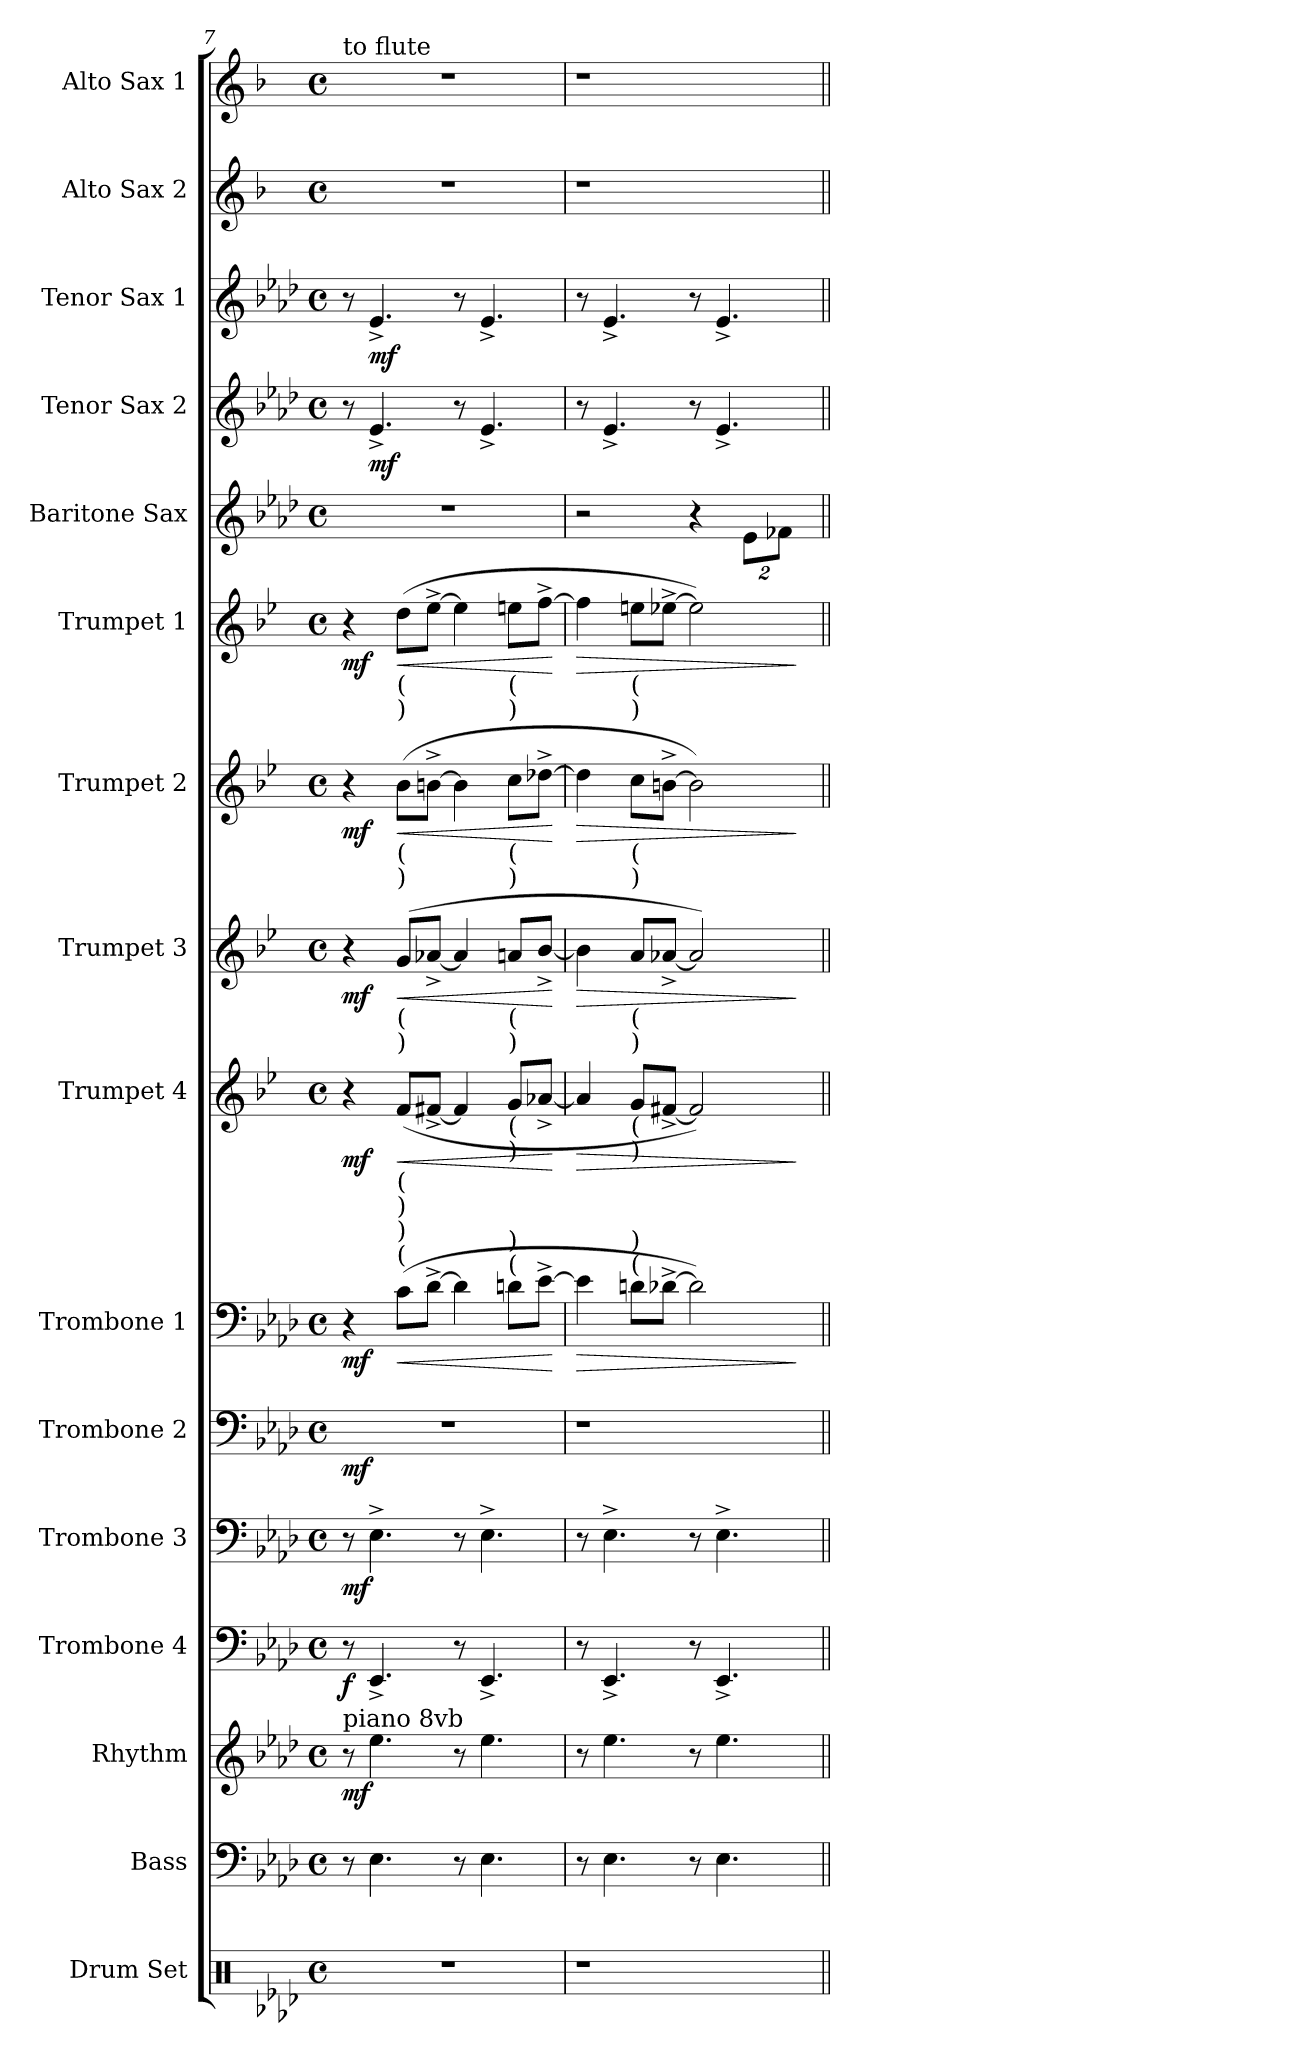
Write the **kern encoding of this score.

**kern	**kern	**kern	**dynam	**kern	**dynam	**kern	**dynam	**kern	**dynam	**kern	**dynam	**kern	**dynam	**kern	**dynam	**kern	**dynam	**kern	**dynam	**kern	**kern	**dynam	**kern	**dynam	**kern	**kern
*part16	*part15	*part14	*part14	*part13	*part13	*part12	*part12	*part11	*part11	*part10	*part10	*part9	*part9	*part8	*part8	*part7	*part7	*part6	*part6	*part5	*part4	*part4	*part3	*part3	*part2	*part1
*staff16	*staff15	*staff14	*staff14	*staff13	*staff13	*staff12	*staff12	*staff11	*staff11	*staff10	*staff10	*staff9	*staff9	*staff8	*staff8	*staff7	*staff7	*staff6	*staff6	*staff5	*staff4	*staff4	*staff3	*staff3	*staff2	*staff1
*I"Drum Set	*I"Bass	*I"Rhythm	*	*I"Trombone 4	*	*I"Trombone 3	*	*I"Trombone 2	*	*I"Trombone 1	*	*I"Trumpet 4	*	*I"Trumpet 3	*	*I"Trumpet 2	*	*I"Trumpet 1	*	*I"Baritone Sax	*I"Tenor Sax 2	*	*I"Tenor Sax 1	*	*I"Alto Sax 2	*I"Alto Sax 1
*I'Drums	*I'Bass	*	*	*	*	*	*	*	*	*	*	*I'Tpt 4	*	*I'Tpt 3	*	*I'Tpt 2	*	*I'Tpt 1	*	*I'Bari Sax	*I'Tenor 2	*	*I'Tenor 1	*	*I'Alto 2	*I'Alto 1
*clefX	*clefF4	*clefG2	*	*clefF4	*	*clefF4	*	*clefF4	*	*clefF4	*	*clefG2	*	*clefG2	*	*clefG2	*	*clefG2	*	*clefG2	*clefG2	*	*clefG2	*	*clefG2	*clefG2
*	*ITrd7c12	*ITrd7c12	*	*	*	*	*	*	*	*	*	*ITrd1c2	*	*ITrd1c2	*	*ITrd1c2	*	*ITrd1c2	*	*ITrd12c21	*ITrd8c14	*	*ITrd8c14	*	*ITrd5c9	*ITrd5c9
*k[b-e-a-d-]	*k[b-e-a-d-]	*k[b-e-a-d-]	*	*k[b-e-a-d-]	*	*k[b-e-a-d-]	*	*k[b-e-a-d-]	*	*k[b-e-a-d-]	*	*k[b-e-a-d-]	*	*k[b-e-a-d-]	*	*k[b-e-a-d-]	*	*k[b-e-a-d-]	*	*k[b-e-a-d-]	*k[b-e-a-d-]	*	*k[b-e-a-d-]	*	*k[b-e-a-d-]	*k[b-e-a-d-]
*A-:	*A-:	*A-:	*	*A-:	*	*A-:	*	*A-:	*	*A-:	*	*A-:	*	*A-:	*	*A-:	*	*A-:	*	*A-:	*A-:	*	*A-:	*	*A-:	*A-:
*M4/4	*M4/4	*M4/4	*	*M4/4	*	*M4/4	*	*M4/4	*	*M4/4	*	*M4/4	*	*M4/4	*	*M4/4	*	*M4/4	*	*M4/4	*M4/4	*	*M4/4	*	*M4/4	*M4/4
*met(c)	*met(c)	*met(c)	*	*met(c)	*	*met(c)	*	*met(c)	*	*met(c)	*	*met(c)	*	*met(c)	*	*met(c)	*	*met(c)	*	*met(c)	*met(c)	*	*met(c)	*	*met(c)	*met(c)
=7	=7	=7	=7	=7	=7	=7	=7	=7	=7	=7	=7	=7	=7	=7	=7	=7	=7	=7	=7	=7	=7	=7	=7	=7	=7	=7
!	!	!	!	!	!	!	!	!	!	!	!	!	!	!	!	!	!	!	!	!	!	!	!	!	!	!LO:TX:a:t=to flute
!	!	!LO:TX:a:t=piano 8vb	!	!	!	!	!	!	!	!	!	!	!	!	!	!	!	!	!	!	!	!	!	!	!	!
!	!	!	!LO:DY:b	!	!LO:DY:b	!	!LO:DY:b	!	!LO:DY:b	!	!LO:DY:b	!	!LO:DY:b	!	!LO:DY:b	!	!LO:DY:b	!	!LO:DY:b	!	!	!	!	!	!	!
1r	8r	8r	mf	8r	f	8r	mf	1r	mf	4r	mf	4r	mf	4r	mf	4r	mf	4r	mf	1r	8r	.	8r	.	1r	1r
!	!	!	!	!	!	!	!	!	!	!	!	!	!	!	!	!	!	!	!	!	!	!LO:DY:b	!	!LO:DY:b	!	!
.	4.EE-\	4.e-\	.	4.EE-^>/	.	4.E-^>\	.	.	.	.	.	.	.	.	.	.	.	.	.	.	4.E-^>/	mf	4.E-^>/	mf	.	.
!	!	!	!	!	!	!	!	!	!	!	!	!	!	!	!	!	!	!LO:TX:b:t=(	!	!	!	!	!	!	!	!
!	!	!	!	!	!	!	!	!	!	!	!	!	!	!	!	!	!	!LO:TX:b:t=)	!	!	!	!	!	!	!	!
!	!	!	!	!	!	!	!	!	!	!	!	!	!	!	!	!LO:TX:b:t=(	!	!	!	!	!	!	!	!	!	!
!	!	!	!	!	!	!	!	!	!	!	!	!	!	!	!	!LO:TX:b:t=)	!	!	!	!	!	!	!	!	!	!
!	!	!	!	!	!	!	!	!	!	!	!	!	!	!LO:TX:b:t=(	!	!	!	!	!	!	!	!	!	!	!	!
!	!	!	!	!	!	!	!	!	!	!	!	!	!	!LO:TX:b:t=)	!	!	!	!	!	!	!	!	!	!	!	!
!	!	!	!	!	!	!	!	!	!	!	!	!LO:TX:b:t=(	!	!	!	!	!	!	!	!	!	!	!	!	!	!
!	!	!	!	!	!	!	!	!	!	!	!	!LO:TX:b:t=)	!	!	!	!	!	!	!	!	!	!	!	!	!	!
!	!	!	!	!	!	!	!	!	!	!LO:TX:a:t=(	!	!	!	!	!	!	!	!	!	!	!	!	!	!	!	!
!	!	!	!	!	!	!	!	!	!	!LO:TX:a:t=)	!	!	!	!	!	!	!	!	!	!	!	!	!	!	!	!
!	!	!	!	!	!	!	!	!	!	!	!LO:HP:b	!	!LO:HP:b	!	!LO:HP:b	!	!LO:HP:b	!	!LO:HP:b	!	!	!	!	!	!	!
.	.	.	.	.	.	.	.	.	.	(>8c\L	<	(>8e-/L	<	(>8f/L	<	(>8a-\L	<	(>8cc\L	<	.	.	.	.	.	.	.
.	.	.	.	.	.	.	.	.	.	[8d-^>\J	.	[8en^>/J	.	[8g-X^>/J	.	[8an^>\J	.	[8dd-^>\J	.	.	.	.	.	.	.	.
.	8r	8r	.	8r	.	8r	.	.	.	4d-\]	.	4e/]	.	4g-/]	.	4a\]	.	4dd-\]	.	.	8r	.	8r	.	.	.
.	4.EE-\	4.e-\	.	4.EE-^>/	.	4.E-^>\	.	.	.	.	.	.	.	.	.	.	.	.	.	.	4.E-^>/	.	4.E-^>/	.	.	.
!	!	!	!	!	!	!	!	!	!	!	!	!	!	!	!	!	!	!LO:TX:b:t=(	!	!	!	!	!	!	!	!
!	!	!	!	!	!	!	!	!	!	!	!	!	!	!	!	!	!	!LO:TX:b:t=)	!	!	!	!	!	!	!	!
!	!	!	!	!	!	!	!	!	!	!	!	!	!	!	!	!LO:TX:b:t=(	!	!	!	!	!	!	!	!	!	!
!	!	!	!	!	!	!	!	!	!	!	!	!	!	!	!	!LO:TX:b:t=)	!	!	!	!	!	!	!	!	!	!
!	!	!	!	!	!	!	!	!	!	!	!	!	!	!LO:TX:b:t=(	!	!	!	!	!	!	!	!	!	!	!	!
!	!	!	!	!	!	!	!	!	!	!	!	!	!	!LO:TX:b:t=)	!	!	!	!	!	!	!	!	!	!	!	!
!	!	!	!	!	!	!	!	!	!	!	!	!LO:TX:b:t=(	!	!	!	!	!	!	!	!	!	!	!	!	!	!
!	!	!	!	!	!	!	!	!	!	!	!	!LO:TX:b:t=)	!	!	!	!	!	!	!	!	!	!	!	!	!	!
!	!	!	!	!	!	!	!	!	!	!LO:TX:a:t=(	!	!	!	!	!	!	!	!	!	!	!	!	!	!	!	!
!	!	!	!	!	!	!	!	!	!	!LO:TX:a:t=)	!	!	!	!	!	!	!	!	!	!	!	!	!	!	!	!
.	.	.	.	.	.	.	.	.	.	8dn\L	.	8f/L	.	8gn/L	.	8b-\L	.	8ddn\L	.	.	.	.	.	.	.	.
.	.	.	.	.	.	.	.	.	.	[8e-^>\J	.	[8g-X^>/J	.	[8a-^>/J	.	[8cc-X^>\J	.	[8ee-^>\J	.	.	.	.	.	.	.	.
.	.	.	.	.	.	.	.	.	.	.	[	.	[	.	[	.	[	.	[	.	.	.	.	.	.	.
=8	=8	=8	=8	=8	=8	=8	=8	=8	=8	=8	=8	=8	=8	=8	=8	=8	=8	=8	=8	=8	=8	=8	=8	=8	=8	=8
!	!	!	!	!	!	!	!	!	!	!	!LO:HP:b	!	!LO:HP:b	!	!LO:HP:b	!	!LO:HP:b	!	!LO:HP:b	!	!	!	!	!	!	!
1r	8r	8r	.	8r	.	8r	.	1r	.	4e-\]	>	4g-/]	>	4a-\]	>	4cc-\]	>	4ee-\]	>	2r	8r	.	8r	.	1r	1r
.	4.EE-\	4.e-\	.	4.EE-^>/	.	4.E-^>\	.	.	.	.	.	.	.	.	.	.	.	.	.	.	4.E-^>/	.	4.E-^>/	.	.	.
!	!	!	!	!	!	!	!	!	!	!	!	!	!	!	!	!	!	!LO:TX:b:t=(	!	!	!	!	!	!	!	!
!	!	!	!	!	!	!	!	!	!	!	!	!	!	!	!	!	!	!LO:TX:b:t=)	!	!	!	!	!	!	!	!
!	!	!	!	!	!	!	!	!	!	!	!	!	!	!	!	!LO:TX:b:t=(	!	!	!	!	!	!	!	!	!	!
!	!	!	!	!	!	!	!	!	!	!	!	!	!	!	!	!LO:TX:b:t=)	!	!	!	!	!	!	!	!	!	!
!	!	!	!	!	!	!	!	!	!	!	!	!	!	!LO:TX:b:t=(	!	!	!	!	!	!	!	!	!	!	!	!
!	!	!	!	!	!	!	!	!	!	!	!	!	!	!LO:TX:b:t=)	!	!	!	!	!	!	!	!	!	!	!	!
!	!	!	!	!	!	!	!	!	!	!	!	!LO:TX:b:t=(	!	!	!	!	!	!	!	!	!	!	!	!	!	!
!	!	!	!	!	!	!	!	!	!	!	!	!LO:TX:b:t=)	!	!	!	!	!	!	!	!	!	!	!	!	!	!
!	!	!	!	!	!	!	!	!	!	!LO:TX:a:t=(	!	!	!	!	!	!	!	!	!	!	!	!	!	!	!	!
!	!	!	!	!	!	!	!	!	!	!LO:TX:a:t=)	!	!	!	!	!	!	!	!	!	!	!	!	!	!	!	!
.	.	.	.	.	.	.	.	.	.	8dn\L	.	8f/L	.	8g/L	.	8b-\L	.	8ddn\L	.	.	.	.	.	.	.	.
.	.	.	.	.	.	.	.	.	.	[8d-X^>\J	.	[8en^>/J	.	[8g-X^>/J	.	[8an^>\J	.	[8dd-X^>\J	.	.	.	.	.	.	.	.
.	8r	8r	.	8r	.	8r	.	.	.	2d-\])	.	2e/])	.	2g-/])	.	2a\])	.	2dd-\])	.	4r	8r	.	8r	.	.	.
.	4.EE-\	4.e-\	.	4.EE-^>/	.	4.E-^>\	.	.	.	.	.	.	.	.	.	.	.	.	.	.	4.E-^>/	.	4.E-^>/	.	.	.
.	.	.	.	.	.	.	.	.	.	.	.	.	.	.	.	.	.	.	.	16%3E-\L	.	.	.	.	.	.
.	.	.	.	.	.	.	.	.	.	.	.	.	.	.	.	.	.	.	.	16%3F-X\J	.	.	.	.	.	.
8ryy	8ryy	8ryy	.	8ryy	.	8ryy	.	8ryy	.	8ryy	]	8ryy	]	8ryy	]	8ryy	]	8ryy	]	.	8ryy	.	8ryy	.	8ryy	8ryy
=||	=||	=||	=||	=||	=||	=||	=||	=||	=||	=||	=||	=||	=||	=||	=||	=||	=||	=||	=||	=||	=||	=||	=||	=||	=||	=||
*-	*-	*-	*-	*-	*-	*-	*-	*-	*-	*-	*-	*-	*-	*-	*-	*-	*-	*-	*-	*-	*-	*-	*-	*-	*-	*-
